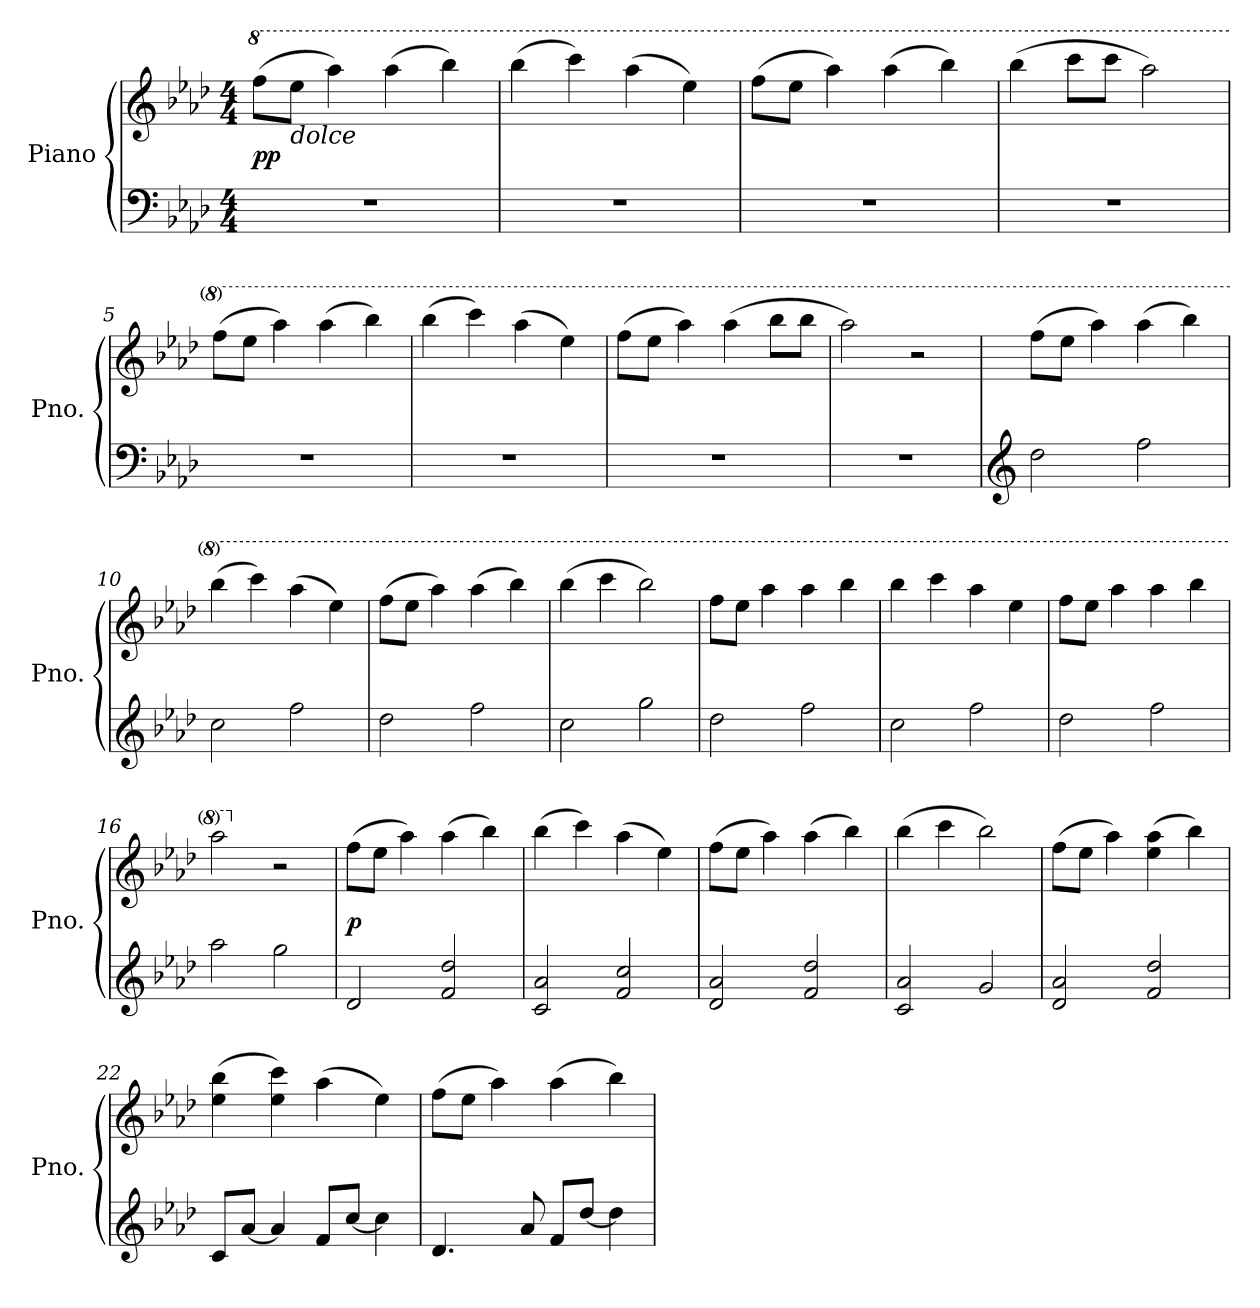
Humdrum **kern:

**kern	**kern	**dynam
*part1	*part1	*part1
*staff2	*staff1	*staff1/2
*I"Piano	*	*
*I'Pno.	*	*
!!LO:PB:g=z
*clefF4	*clefG2	*
*k[b-e-a-d-]	*k[b-e-a-d-]	*
*A-:	*A-:	*
*M4/4	*M4/4	*
*MM100	*MM100	*
*	*8va	*
=1	=1	=1
1r	(8fffi\L	pp
!	!LO:TX:b:i:t=dolce	!
.	8eee-i\J	.
.	4aaa-i\)	.
.	(4aaa-i\	.
.	4bbb-i\)	.
=2	=2	=2
1r	(4bbb-i\	.
.	4cccci\)	.
.	(4aaa-i\	.
.	4eee-i\)	.
=3	=3	=3
1r	(8fffi\L	.
.	8eee-i\J	.
.	4aaa-i\)	.
.	(4aaa-i\	.
.	4bbb-i\)	.
=4	=4	=4
1r	(4bbb-i\	.
.	8cccci\L	.
.	8cccci\J	.
.	2aaa-i\)	.
!!LO:LB:g=z
=5	=5	=5
1r	(8fffi\L	.
.	8eee-i\J	.
.	4aaa-i\)	.
.	(4aaa-i\	.
.	4bbb-i\)	.
=6	=6	=6
1r	(4bbb-i\	.
.	4cccci\)	.
.	(4aaa-i\	.
.	4eee-i\)	.
=7	=7	=7
1r	(8fffi\L	.
.	8eee-i\J	.
.	4aaa-i\)	.
.	(4aaa-i\	.
.	8bbb-i\L	.
.	8bbb-i\J	.
=8	=8	=8
1r	2aaa-i\)	.
.	2r	.
!!LO:LB:g=z
=9	=9	=9
*clefG2	*	*
2dd-i\	(8fffi\L	.
.	8eee-i\J	.
.	4aaa-i\)	.
2ffi\	(4aaa-i\	.
.	4bbb-i\)	.
=10	=10	=10
2cci\	(4bbb-i\	.
.	4cccci\)	.
2ffi\	(4aaa-i\	.
.	4eee-i\)	.
=11	=11	=11
2dd-i\	(8fffi\L	.
.	8eee-i\J	.
.	4aaa-i\)	.
2ffi\	(4aaa-i\	.
.	4bbb-i\)	.
=12	=12	=12
2cci\	(4bbb-i\	.
.	4cccci\	.
2ggi\	2bbb-i\)	.
!!LO:LB:g=z
=13	=13	=13
2dd-i\	8fffi\L	.
.	8eee-i\J	.
.	4aaa-i\	.
2ffi\	4aaa-i\	.
.	4bbb-i\	.
=14	=14	=14
2cci\	4bbb-i\	.
.	4cccci\	.
2ffi\	4aaa-i\	.
.	4eee-i\	.
=15	=15	=15
2dd-i\	8fffi\L	.
.	8eee-i\J	.
.	4aaa-i\	.
2ffi\	4aaa-i\	.
.	4bbb-i\	.
=16	=16	=16
2aa-i\	2aaa-i\	.
*	*X8va	*
2ggi\	2r	.
!!LO:LB:g=z
=17	=17	=17
2d-i/	(8ffi\L	p
.	8ee-i\J	.
.	4aa-i\)	.
2fi/ 2dd-i	(4aa-i\	.
.	4bb-i\)	.
=18	=18	=18
2ci/ 2a-i	(4bb-i\	.
.	4ccci\)	.
2fi/ 2cci	(4aa-i\	.
.	4ee-i\)	.
=19	=19	=19
2d-i/ 2a-i	(8ffi\L	.
.	8ee-i\J	.
.	4aa-i\)	.
2fi/ 2dd-i	(4aa-i\	.
.	4bb-i\)	.
=20	=20	=20
2ci/ 2a-i	(4bb-i\	.
.	4ccci\	.
2gi/	2bb-i\)	.
!!LO:PB:g=z
=21	=21	=21
2d-i/ 2a-i	(8ffi\L	.
.	8ee-i\J	.
.	4aa-i\)	.
2fi/ 2dd-i	(4ee-i\ 4aa-i	.
.	4bb-i\)	.
=22	=22	=22
8ci/L	(4ee-i\ 4bb-i	.
[8a-i/J	.	.
4a-i/]	4ee-i\ 4ccci)	.
8fi/L	(4aa-i\	.
[8cci/J	.	.
4cci\]	4ee-i\)	.
=23	=23	=23
4.d-i/	(8ffi\L	.
.	8ee-i\J	.
.	4aa-i\)	.
8a-i/	.	.
8fi/L	(4aa-i\	.
[8dd-i/J	.	.
4dd-i\]	4bb-i\)	.
=	=	=
*-	*-	*-
